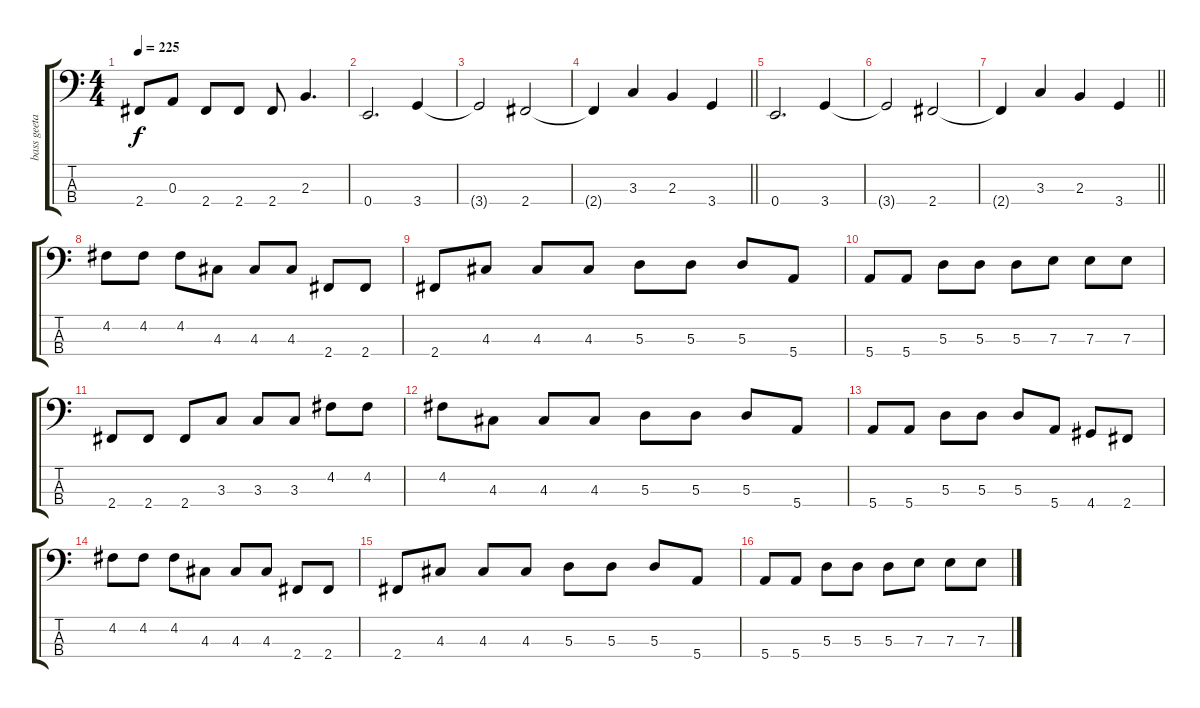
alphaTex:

\track ("bass geetar" "bass geeta") {instrument electricbasspick}
\staff {score tabs}
\tuning (G2 D2 A1 E1) {hide}
\ts (4 4)
\tempo 225
\clef f4
\ks c
2.4.8{dy f} 0.3.8 2.4.8 2.4.8 2.4.8 2.3.4{d} |
0.4.2{d} 3.4.4 |
3.4{t}.2 2.4.2 |
\barLineRight lightlight
2.4{t}.4 3.3.4 2.3.4 3.4.4 |
0.4.2{d} 3.4.4 |
3.4{t}.2 2.4.2 |
\barLineRight lightlight
2.4{t}.4 3.3.4 2.3.4 3.4.4 |
4.2.8 4.2.8 4.2.8 4.3.8 4.3.8 4.3.8 2.4.8 2.4.8 |
2.4.8 4.3.8 4.3.8 4.3.8 5.3.8 5.3.8 5.3.8 5.4.8 |
5.4.8 5.4.8 5.3.8 5.3.8 5.3.8 7.3.8 7.3.8 7.3.8 |
2.4.8 2.4.8 2.4.8 3.3.8 3.3.8 3.3.8 4.2.8 4.2.8 |
4.2.8 4.3.8 4.3.8 4.3.8 5.3.8 5.3.8 5.3.8 5.4.8 |
5.4.8 5.4.8 5.3.8 5.3.8 5.3.8 5.4.8 4.4.8 2.4.8 |
4.2.8 4.2.8 4.2.8 4.3.8 4.3.8 4.3.8 2.4.8 2.4.8 |
2.4.8 4.3.8 4.3.8 4.3.8 5.3.8 5.3.8 5.3.8 5.4.8 |
5.4.8 5.4.8 5.3.8 5.3.8 5.3.8 7.3.8 7.3.8 7.3.8
